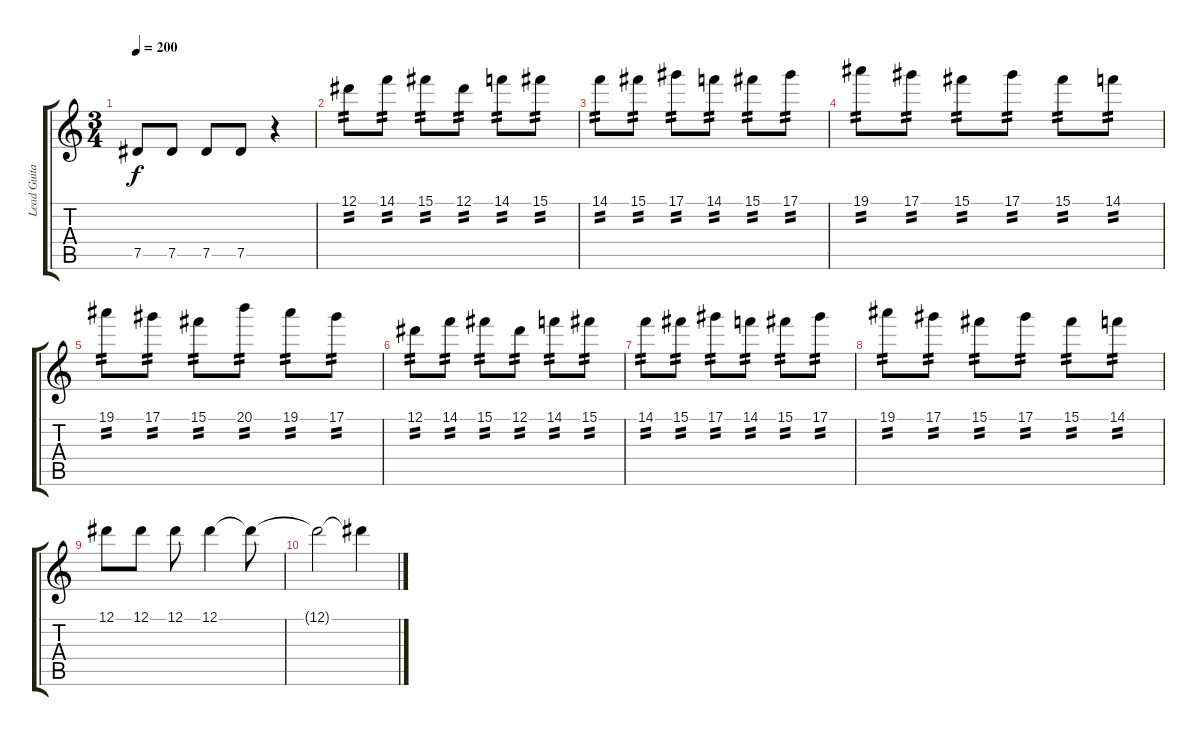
\track ("Lead Guitar" "Lead Guita") {instrument acousticguitarsteel}
\staff {score tabs}
\tuning (Eb4 Bb3 Gb3 Db3 Ab2 Eb2) {hide}
\ts (3 4)
\tempo 200
\clef g2
\ks c
7.5.8{dy f} 7.5.8 7.5.8 7.5.8 r.4 |
12.1.8{tp 2} 14.1.8{tp 2} 15.1.8{tp 2} 12.1.8{tp 2} 14.1.8{tp 2} 15.1.8{tp 2} |
14.1.8{tp 2} 15.1.8{tp 2} 17.1.8{tp 2} 14.1.8{tp 2} 15.1.8{tp 2} 17.1.8{tp 2} |
19.1.8{tp 2} 17.1.8{tp 2} 15.1.8{tp 2} 17.1.8{tp 2} 15.1.8{tp 2} 14.1.8{tp 2} |
19.1.8{tp 2} 17.1.8{tp 2} 15.1.8{tp 2} 20.1.8{tp 2} 19.1.8{tp 2} 17.1.8{tp 2} |
12.1.8{tp 2} 14.1.8{tp 2} 15.1.8{tp 2} 12.1.8{tp 2} 14.1.8{tp 2} 15.1.8{tp 2} |
14.1.8{tp 2} 15.1.8{tp 2} 17.1.8{tp 2} 14.1.8{tp 2} 15.1.8{tp 2} 17.1.8{tp 2} |
19.1.8{tp 2} 17.1.8{tp 2} 15.1.8{tp 2} 17.1.8{tp 2} 15.1.8{tp 2} 14.1.8{tp 2} |
12.1.8 12.1.8 12.1.8 12.1.4 12.1{t}.8 |
12.1{t}.2 12.1{t}.4
